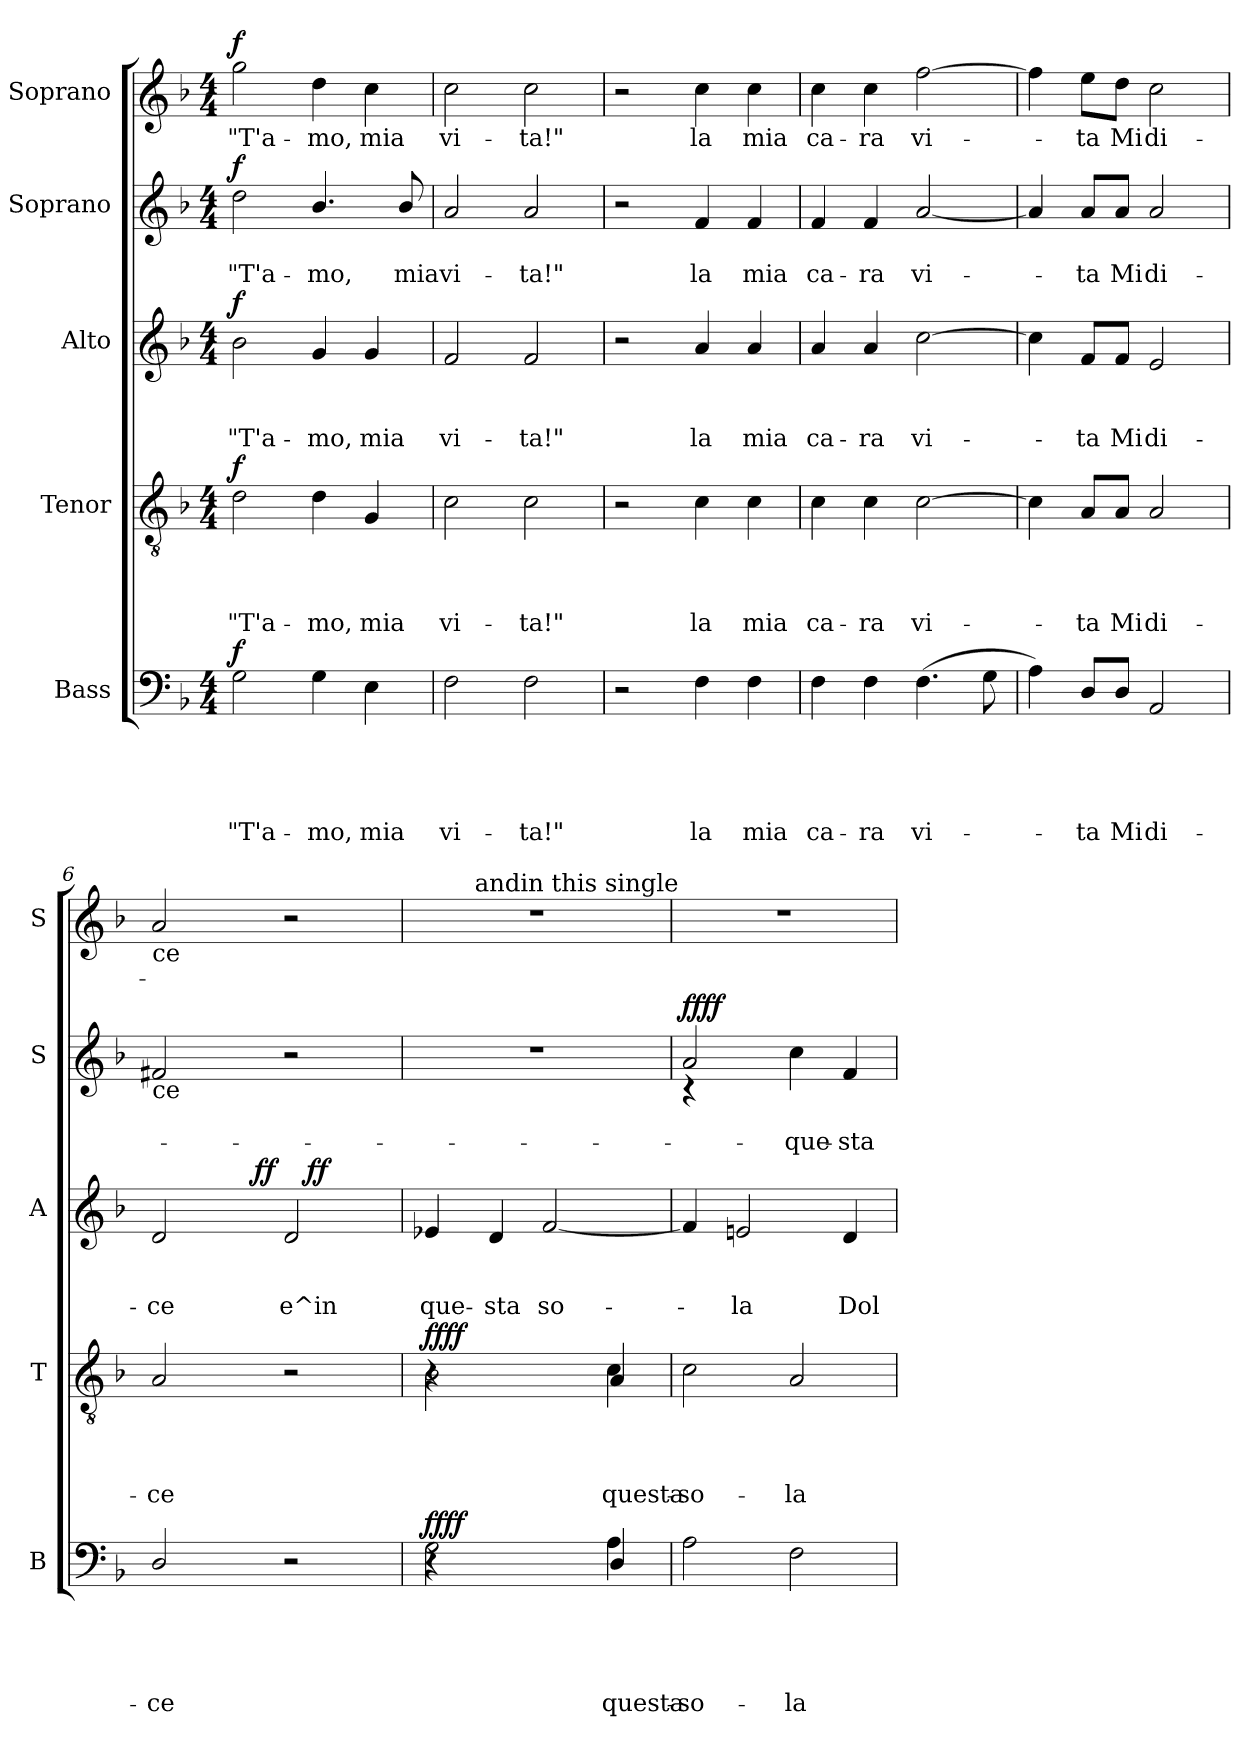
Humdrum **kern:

**kern	**text	**text	**text	**text	**text	**dynam	**kern	**text	**text	**text	**text	**dynam	**kern	**text	**text	**text	**dynam	**kern	**text	**text	**dynam	**kern	**text	**dynam
*part5	*part5	*part5	*part5	*part5	*part5	*part5	*part4	*part4	*part4	*part4	*part4	*part4	*part3	*part3	*part3	*part3	*part3	*part2	*part2	*part2	*part2	*part1	*part1	*part1
*staff5	*staff5	*staff5	*staff5	*staff5	*staff5	*staff5	*staff4	*staff4	*staff4	*staff4	*staff4	*staff4	*staff3	*staff3	*staff3	*staff3	*staff3	*staff2	*staff2	*staff2	*staff2	*staff1	*staff1	*staff1
*I"Bass	*	*	*	*	*	*	*I"Tenor	*	*	*	*	*	*I"Alto	*	*	*	*	*I"Soprano	*	*	*	*I"Soprano	*	*
*I'B	*	*	*	*	*	*	*I'T	*	*	*	*	*	*I'A	*	*	*	*	*I'S	*	*	*	*I'S	*	*
!!LO:PB:g=z
*clefF4	*	*	*	*	*	*	*clefGv2	*	*	*	*	*	*clefG2	*	*	*	*	*clefG2	*	*	*	*clefG2	*	*
*k[b-]	*	*	*	*	*	*	*k[b-]	*	*	*	*	*	*k[b-]	*	*	*	*	*k[b-]	*	*	*	*k[b-]	*	*
*F:	*	*	*	*	*	*	*F:	*	*	*	*	*	*F:	*	*	*	*	*F:	*	*	*	*F:	*	*
*M4/4	*	*	*	*	*	*	*M4/4	*	*	*	*	*	*M4/4	*	*	*	*	*M4/4	*	*	*	*M4/4	*	*
=1	=1	=1	=1	=1	=1	=1	=1	=1	=1	=1	=1	=1	=1	=1	=1	=1	=1	=1	=1	=1	=1	=1	=1	=1
!	!	!	!	!	!LO:LY:b	!LO:DY:a	!	!	!	!	!LO:LY:b	!LO:DY:a	!	!	!	!LO:LY:b	!LO:DY:a	!	!	!LO:LY:b	!LO:DY:a	!	!LO:LY:b	!LO:DY:a
2G>\	.	.	.	.	"T'a-	f	2d>\	.	.	.	"T'a-	f	2b->\	.	.	"T'a-	f	2dd>\	.	"T'a-	f	2gg>\	"T'a-	f
!	!	!	!	!	!LO:LY:b	!	!	!	!	!	!LO:LY:b	!	!	!	!	!LO:LY:b	!	!	!	!LO:LY:b	!	!	!LO:LY:b	!
4G\	.	.	.	.	-mo,	.	4d\	.	.	.	-mo,	.	4g/	.	.	-mo,	.	4.b-/	.	-mo,	.	4dd\	-mo,	.
!	!	!	!	!	!LO:LY:b	!	!	!	!	!	!LO:LY:b	!	!	!	!	!LO:LY:b	!	!	!	!	!	!	!LO:LY:b	!
4E\	.	.	.	.	mia	.	4G/	.	.	.	mia	.	4g/	.	.	mia	.	.	.	.	.	4cc\	mia	.
!	!	!	!	!	!	!	!	!	!	!	!	!	!	!	!	!	!	!	!	!LO:LY:b	!	!	!	!
.	.	.	.	.	.	.	.	.	.	.	.	.	.	.	.	.	.	8b-/	.	mia	.	.	.	.
=2	=2	=2	=2	=2	=2	=2	=2	=2	=2	=2	=2	=2	=2	=2	=2	=2	=2	=2	=2	=2	=2	=2	=2	=2
!	!	!	!	!	!LO:LY:b	!	!	!	!	!	!LO:LY:b	!	!	!	!	!LO:LY:b	!	!	!	!LO:LY:b	!	!	!LO:LY:b	!
2F\	.	.	.	.	vi-	.	2c\	.	.	.	vi-	.	2f/	.	.	vi-	.	2a/	.	vi-	.	2cc>\	vi-	.
!	!	!	!	!	!LO:LY:b	!	!	!	!	!	!LO:LY:b	!	!	!	!	!LO:LY:b	!	!	!	!LO:LY:b	!	!	!LO:LY:b	!
2F\	.	.	.	.	-ta!"	.	2c\	.	.	.	-ta!"	.	2f/	.	.	-ta!"	.	2a/	.	-ta!"	.	2cc\	-ta!"	.
=3	=3	=3	=3	=3	=3	=3	=3	=3	=3	=3	=3	=3	=3	=3	=3	=3	=3	=3	=3	=3	=3	=3	=3	=3
2r	.	.	.	.	.	.	2r	.	.	.	.	.	2r	.	.	.	.	2r	.	.	.	2r	.	.
!	!	!	!	!	!LO:LY:b	!	!	!	!	!	!LO:LY:b	!	!	!	!	!LO:LY:b	!	!	!	!LO:LY:b	!	!	!LO:LY:b	!
4F\	.	.	.	.	la	.	4c\	.	.	.	la	.	4a/	.	.	la	.	4f/	.	la	.	4cc\	la	.
!	!	!	!	!	!LO:LY:b	!	!	!	!	!	!LO:LY:b	!	!	!	!	!LO:LY:b	!	!	!	!LO:LY:b	!	!	!LO:LY:b	!
4F\	.	.	.	.	mia	.	4c\	.	.	.	mia	.	4a/	.	.	mia	.	4f/	.	mia	.	4cc\	mia	.
=4	=4	=4	=4	=4	=4	=4	=4	=4	=4	=4	=4	=4	=4	=4	=4	=4	=4	=4	=4	=4	=4	=4	=4	=4
!	!	!	!	!	!LO:LY:b	!	!	!	!	!	!LO:LY:b	!	!	!	!	!LO:LY:b	!	!	!	!LO:LY:b	!	!	!LO:LY:b	!
4F\	.	.	.	.	ca-	.	4c\	.	.	.	ca-	.	4a/	.	.	ca-	.	4f/	.	ca-	.	4cc>\	ca-	.
!	!	!	!	!	!LO:LY:b	!	!	!	!	!	!LO:LY:b	!	!	!	!	!LO:LY:b	!	!	!	!LO:LY:b	!	!	!LO:LY:b	!
4F\	.	.	.	.	-ra	.	4c\	.	.	.	-ra	.	4a/	.	.	-ra	.	4f/	.	-ra	.	4cc\	-ra	.
!	!	!	!	!	!LO:LY:b	!	!	!	!	!	!LO:LY:b	!	!	!	!	!LO:LY:b	!	!	!	!LO:LY:b	!	!	!LO:LY:b	!
(>4.F\	.	.	.	.	vi-	.	[>2c\	.	.	.	vi-	.	[>2cc\	.	.	vi-	.	[<2a/	.	vi-	.	[>2ff\	vi-	.
8G\	.	.	.	.	.	.	.	.	.	.	.	.	.	.	.	.	.	.	.	.	.	.	.	.
=5	=5	=5	=5	=5	=5	=5	=5	=5	=5	=5	=5	=5	=5	=5	=5	=5	=5	=5	=5	=5	=5	=5	=5	=5
4A\)	.	.	.	.	.	.	4c\]	.	.	.	.	.	4cc\]	.	.	.	.	4a/]	.	.	.	4ff>\]	.	.
!	!	!	!	!	!LO:LY:b	!	!	!	!	!	!LO:LY:b	!	!	!	!	!LO:LY:b	!	!	!	!LO:LY:b	!	!	!LO:LY:b	!
8D/L	.	.	.	.	-ta	.	8A/L	.	.	.	-ta	.	8f/L	.	.	-ta	.	8a/L	.	-ta	.	8ee\L	-ta	.
!	!	!	!	!	!LO:LY:b	!	!	!	!	!	!LO:LY:b	!	!	!	!	!LO:LY:b	!	!	!	!LO:LY:b	!	!	!LO:LY:b	!
8D/J	.	.	.	.	Mi	.	8A/J	.	.	.	Mi	.	8f/J	.	.	Mi	.	8a/J	.	Mi	.	8dd\J	Mi	.
!	!	!	!	!	!LO:LY:b	!	!	!	!	!	!LO:LY:b	!	!	!	!	!LO:LY:b	!	!	!	!LO:LY:b	!	!	!LO:LY:b	!
2AA/	.	.	.	.	di-	.	2A/	.	.	.	di-	.	2e/	.	.	di-	.	2a/	.	di-	.	2cc\	di-	.
!!LO:PB:g=z
=6	=6	=6	=6	=6	=6	=6	=6	=6	=6	=6	=6	=6	=6	=6	=6	=6	=6	=6	=6	=6	=6	=6	=6	=6
!	!	!	!	!	!	!	!	!	!	!	!	!	!	!	!	!	!	!	!	!	!	!LO:TX:b:t=ce	!	!
!	!	!	!	!	!	!	!	!	!	!	!	!	!	!	!	!	!	!LO:TX:b:t=ce	!	!	!	!	!	!
!	!	!	!	!	!LO:LY:b	!	!	!	!	!	!LO:LY:b	!	!	!	!	!LO:LY:b	!	!	!	!	!	!	!	!
*	*	*	*	*	*	*	*	*	*	*	*	*	*^	*	*	*	*	*	*	*	*	*	*	*
*	*	*	*	*	*	*	*	*	*	*	*	*	*	*^	*	*	*	*	*	*	*	*	*	*	*
2D/	.	.	.	.	-ce	.	2A/	.	.	.	-ce	.	2d/	4ryy	2ryy	.	.	-ce	.	2f#X/	.	.	.	2a/	.	.
.	.	.	.	.	.	.	.	.	.	.	.	.	.	8ryy	.	.	.	.	.	.	.	.	.	.	.	.
.	.	.	.	.	.	.	.	.	.	.	.	.	.	32ryy	.	.	.	.	.	.	.	.	.	.	.	.
!	!	!	!	!	!	!	!	!	!	!	!	!	!	!	!	!	!	!	!LO:DY:a	!	!	!	!	!	!	!
.	.	.	.	.	.	.	.	.	.	.	.	.	.	2ryy	.	.	.	.	ff	.	.	.	.	.	.	.
!	!	!	!	!	!	!	!	!	!	!	!	!	!	!	!	!	!	!LO:LY:b	!	!	!	!	!	!	!	!
2r	.	.	.	.	.	.	2r	.	.	.	.	.	2d>/	.	16ryy	.	.	e^in	.	2r	.	.	.	2r	.	.
!	!	!	!	!	!	!	!	!	!	!	!	!	!	!	!	!	!	!	!LO:DY:a	!	!	!	!	!	!	!
.	.	.	.	.	.	.	.	.	.	.	.	.	.	.	4..ryy	.	.	.	ff	.	.	.	.	.	.	.
.	.	.	.	.	.	.	.	.	.	.	.	.	.	16.ryy	.	.	.	.	.	.	.	.	.	.	.	.
=7	=7	=7	=7	=7	=7	=7	=7	=7	=7	=7	=7	=7	=7	=7	=7	=7	=7	=7	=7	=7	=7	=7	=7	=7	=7	=7
*^	*	*	*	*	*	*	*^	*	*	*	*	*	*	*	*	*	*	*	*	*	*	*	*	*	*	*
!	!	!	!	!	!	!	!LO:DY:a	!	!	!	!	!	!	!	!	!	!	!	!	!LO:LY:b	!	!	!	!	!	!	!	!
!	!	!	!	!	!	!	!LO:DY:n=1:a	!	!	!	!	!	!	!LO:DY:a	!	!	!	!	!	!	!	!	!	!	!	!	!	!
!	!	!	!	!	!	!	!	!	!	!	!	!	!	!LO:DY:n=1:a	!	!	!	!	!	!	!	!	!	!	!	!	!	!
*	*	*	*	*	*	*	*	*	*	*	*	*	*	*	*v	*v	*v	*	*	*	*	*	*	*	*	*^	*	*
2G\	4rC	.	.	.	.	.	ff ff	2B-\	4rA	.	.	.	.	ff ff	4e-X/	.	.	que-	.	1r	.	.	.	1r	8..ryy	.	.
!	!	!	!	!	!	!	!	!	!	!	!	!	!	!	!	!	!	!	!	!	!	!	!	!	!LO:TX:a:t=andin this single	!	!
.	.	.	.	.	.	.	.	.	.	.	.	.	.	.	.	.	.	.	.	.	.	.	.	.	2ryy	.	.
!	!	!	!	!	!	!	!	!	!	!	!	!	!	!	!	!	!	!LO:LY:b	!	!	!	!	!	!	!	!	!
.	2ryy	.	.	.	.	.	.	.	2ryy	.	.	.	.	.	4d/	.	.	-sta	.	.	.	.	.	.	.	.	.
!	!	!	!	!	!	!	!	!	!	!	!	!	!	!	!	!	!	!LO:LY:b	!	!	!	!	!	!	!	!	!
4ryy	.	.	.	.	.	.	.	4ryy	.	.	.	.	.	.	[<2f/	.	.	so-	.	.	.	.	.	.	.	.	.
.	.	.	.	.	.	.	.	.	.	.	.	.	.	.	.	.	.	.	.	.	.	.	.	.	4ryy	.	.
!	!	!	!	!	!	!LO:LY:b	!	!	!	!	!	!	!LO:LY:b	!	!	!	!	!	!	!	!	!	!	!	!	!	!
4A\	4D/	.	.	.	.	questa-	.	4c\	4A/	.	.	.	questa-	.	.	.	.	.	.	.	.	.	.	.	.	.	.
.	.	.	.	.	.	.	.	.	.	.	.	.	.	.	.	.	.	.	.	.	.	.	.	.	32ryy	.	.
=8	=8	=8	=8	=8	=8	=8	=8	=8	=8	=8	=8	=8	=8	=8	=8	=8	=8	=8	=8	=8	=8	=8	=8	=8	=8	=8	=8
!	!	!	!	!	!	!LO:LY:b	!	!	!	!	!	!	!LO:LY:b	!	!	!	!	!	!	!	!	!	!LO:DY:a	!	!	!	!
*	*	*	*	*	*	*	*	*	*	*	*	*	*	*	*	*	*	*	*	*^	*	*	*	*	*	*	*
!	!	!	!	!	!	!	!	!	!	!	!	!	!	!	!	!	!	!	!	!	!	!	!	!LO:DY:n=1:a	!	!	!	!
*v	*v	*	*	*	*	*	*	*	*	*	*	*	*	*	*	*	*	*	*	*	*	*	*	*	*v	*v	*	*
*	*	*	*	*	*	*	*v	*v	*	*	*	*	*	*	*	*	*	*	*	*	*	*	*	*	*	*
2A\	.	.	.	.	-so-	.	2c\	.	.	.	-so-	.	4f/]	.	.	.	.	2a>/	4rc	.	.	ff ff	1r	.	.
!	!	!	!	!	!	!	!	!	!	!	!	!	!	!	!	!LO:LY:b	!	!	!	!	!	!	!	!	!
.	.	.	.	.	.	.	.	.	.	.	.	.	2en/	.	.	-la	.	.	2.ryy	.	.	.	.	.	.
!	!	!	!	!	!LO:LY:b	!	!	!	!	!	!LO:LY:b	!	!	!	!	!	!	!	!	!	!LO:LY:b	!	!	!	!
2F\	.	.	.	.	-la	.	2A/	.	.	.	-la	.	.	.	.	.	.	4cc\	.	.	-que-	.	.	.	.
!	!	!	!	!	!	!	!	!	!	!	!	!	!	!	!	!LO:LY:b	!	!	!	!	!LO:LY:b	!	!	!	!
.	.	.	.	.	.	.	.	.	.	.	.	.	4d/	.	.	Dol-	.	4f/	.	.	-sta	.	.	.	.
*	*	*	*	*	*	*	*	*	*	*	*	*	*	*	*	*	*	*v	*v	*	*	*	*	*	*
=	=	=	=	=	=	=	=	=	=	=	=	=	=	=	=	=	=	=	=	=	=	=	=	=
*-	*-	*-	*-	*-	*-	*-	*-	*-	*-	*-	*-	*-	*-	*-	*-	*-	*-	*-	*-	*-	*-	*-	*-	*-
